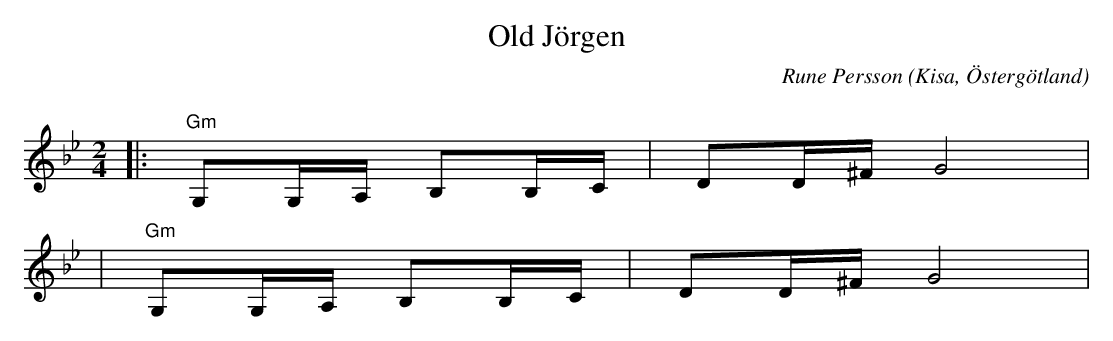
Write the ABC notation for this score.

X:1
T:Old Jörgen
C:Rune Persson
O:Kisa, Östergötland
Q:60
M:2/4
L:1/8
K:Gm
|:"Gm"G,G,/A,/ B,B,/C/|DD/^F/ G4|
|"Gm"G,G,/A,/ B,B,/C/|DD/^F/ G4|
